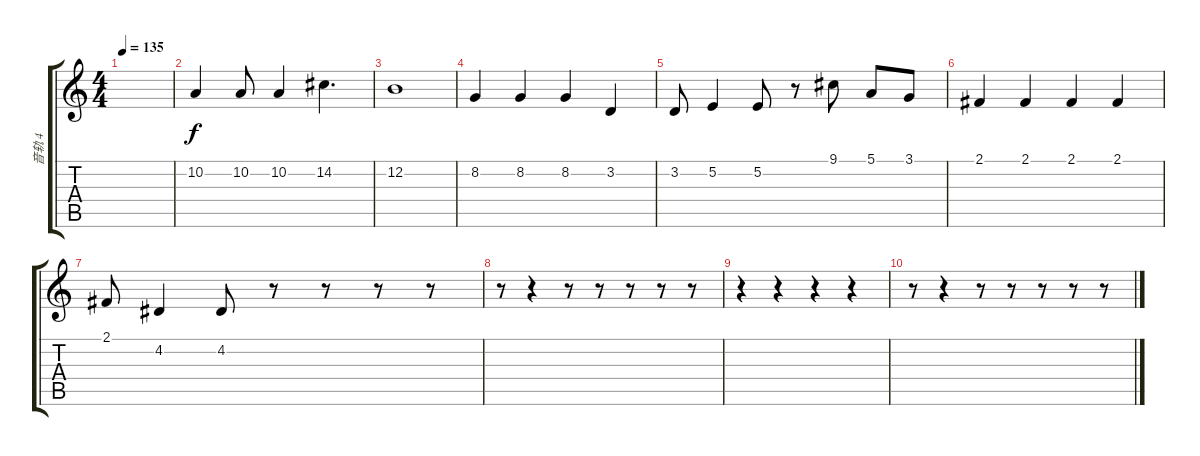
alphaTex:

\track ("音轨 4" "音轨 4") {instrument pad3polysynth}
\staff {score tabs}
\tuning (E4 B3 G3 D3 A2 E2) {hide}
\ts (4 4)
\tempo 135
\clef g2
\ks c
|
10.2.4 10.2.8 10.2.4 14.2.4{d} |
12.2.1 |
8.2.4 8.2.4 8.2.4 3.2.4 |
3.2.8 5.2.4 5.2.8 r.8 9.1.8 5.1.8 3.1.8 |
2.1.4 2.1.4 2.1.4 2.1.4 |
2.1.8 4.2.4 4.2.8 r.8 r.8 r.8 r.8 |
r.8 r.4 r.8 r.8 r.8 r.8 r.8 |
r.4 r.4 r.4 r.4 |
r.8 r.4 r.8 r.8 r.8 r.8 r.8
